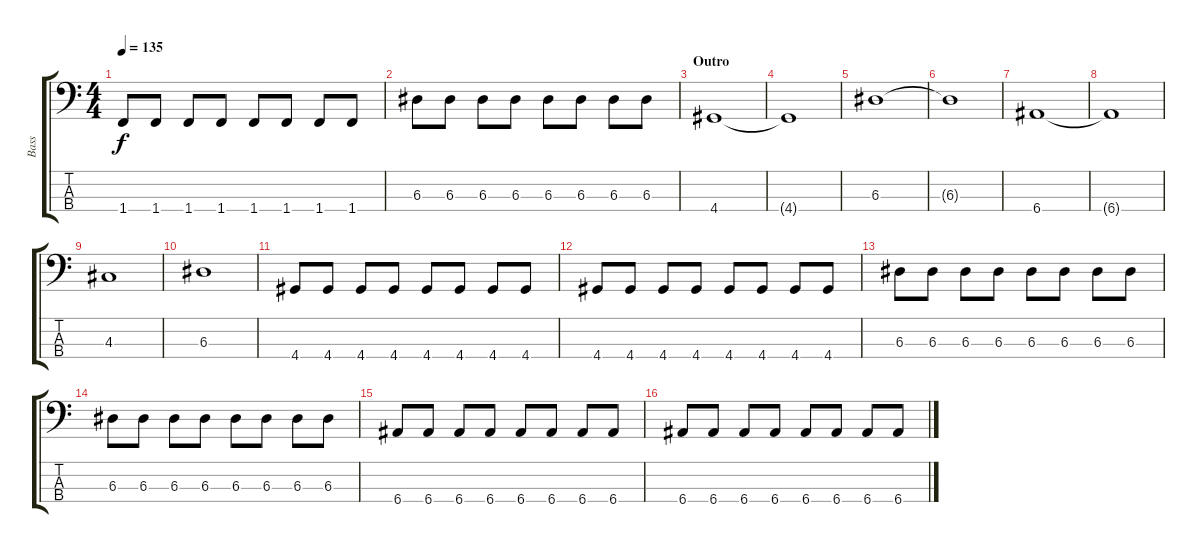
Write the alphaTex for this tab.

\track ("Bass" "Bass") {instrument electricbassfinger}
\staff {score tabs}
\tuning (G2 D2 A1 E1) {hide}
\ts (4 4)
\tempo 135
\clef f4
\ks c
1.4.8{dy f} 1.4.8 1.4.8 1.4.8 1.4.8 1.4.8 1.4.8 1.4.8 |
6.3.8 6.3.8 6.3.8 6.3.8 6.3.8 6.3.8 6.3.8 6.3.8 |
\section ("" "Outro")
4.4.1 |
4.4{t}.1 |
6.3.1 |
6.3{t}.1 |
6.4.1 |
6.4{t}.1 |
4.3.1 |
6.3.1 |
4.4.8 4.4.8 4.4.8 4.4.8 4.4.8 4.4.8 4.4.8 4.4.8 |
4.4.8 4.4.8 4.4.8 4.4.8 4.4.8 4.4.8 4.4.8 4.4.8 |
6.3.8 6.3.8 6.3.8 6.3.8 6.3.8 6.3.8 6.3.8 6.3.8 |
6.3.8 6.3.8 6.3.8 6.3.8 6.3.8 6.3.8 6.3.8 6.3.8 |
6.4.8 6.4.8 6.4.8 6.4.8 6.4.8 6.4.8 6.4.8 6.4.8 |
6.4.8 6.4.8 6.4.8 6.4.8 6.4.8 6.4.8 6.4.8 6.4.8
